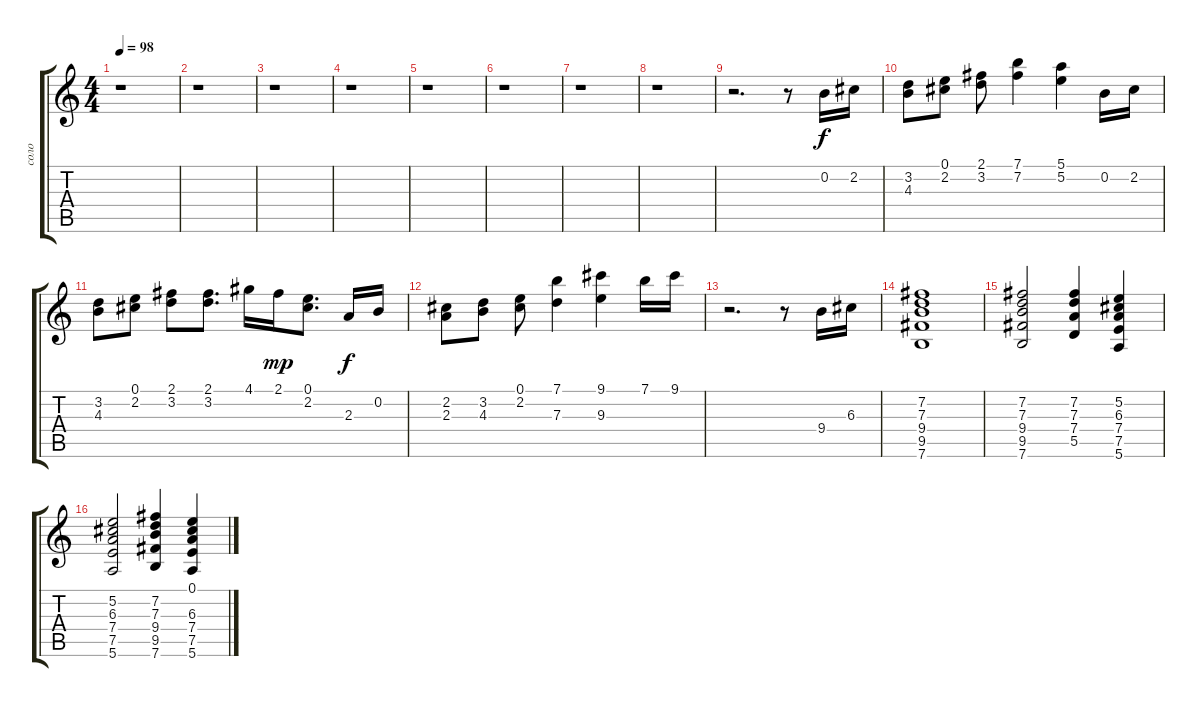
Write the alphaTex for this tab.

\track ("соло" "соло") {instrument overdrivenguitar}
\staff {score tabs}
\tuning (E4 B3 G3 D3 A2 E2) {hide}
\ts (4 4)
\tempo 98
\clef g2
\ks c
r.1{dy f} |
r.1 |
r.1 |
r.1 |
r.1 |
r.1 |
r.1 |
r.1 |
r.2{d} r.8 0.2.16 2.2.16 |
(3.2 4.3).8 (0.1 2.2).8 (2.1 3.2).8 (7.1 7.2).4 (5.1 5.2).4 0.2.16 2.2.16 |
(3.2 4.3).8 (0.1 2.2).8 (2.1 3.2).8 (2.1 3.2).8{d} 4.1.16 2.1.16{dy mp} (0.1 2.2).8{d} 2.3.16{dy f} 0.2.16 |
(2.2 2.3).8 (3.2 4.3).8 (0.1 2.2).8 (7.1 7.3).4 (9.1 9.3).4 7.1.16 9.1.16 |
r.2{d} r.8 9.4.16 6.3.16 |
(7.2 7.3 9.4 9.5 7.6).1 |
(7.2 7.3 9.4 9.5 7.6).2 (7.2 7.3 7.4 5.5).4 (5.2 6.3 7.4 7.5 5.6).4 |
(5.2 6.3 7.4 7.5 5.6).2 (7.2 7.3 9.4 9.5 7.6).4 (0.1 6.3 7.4 7.5 5.6).4
